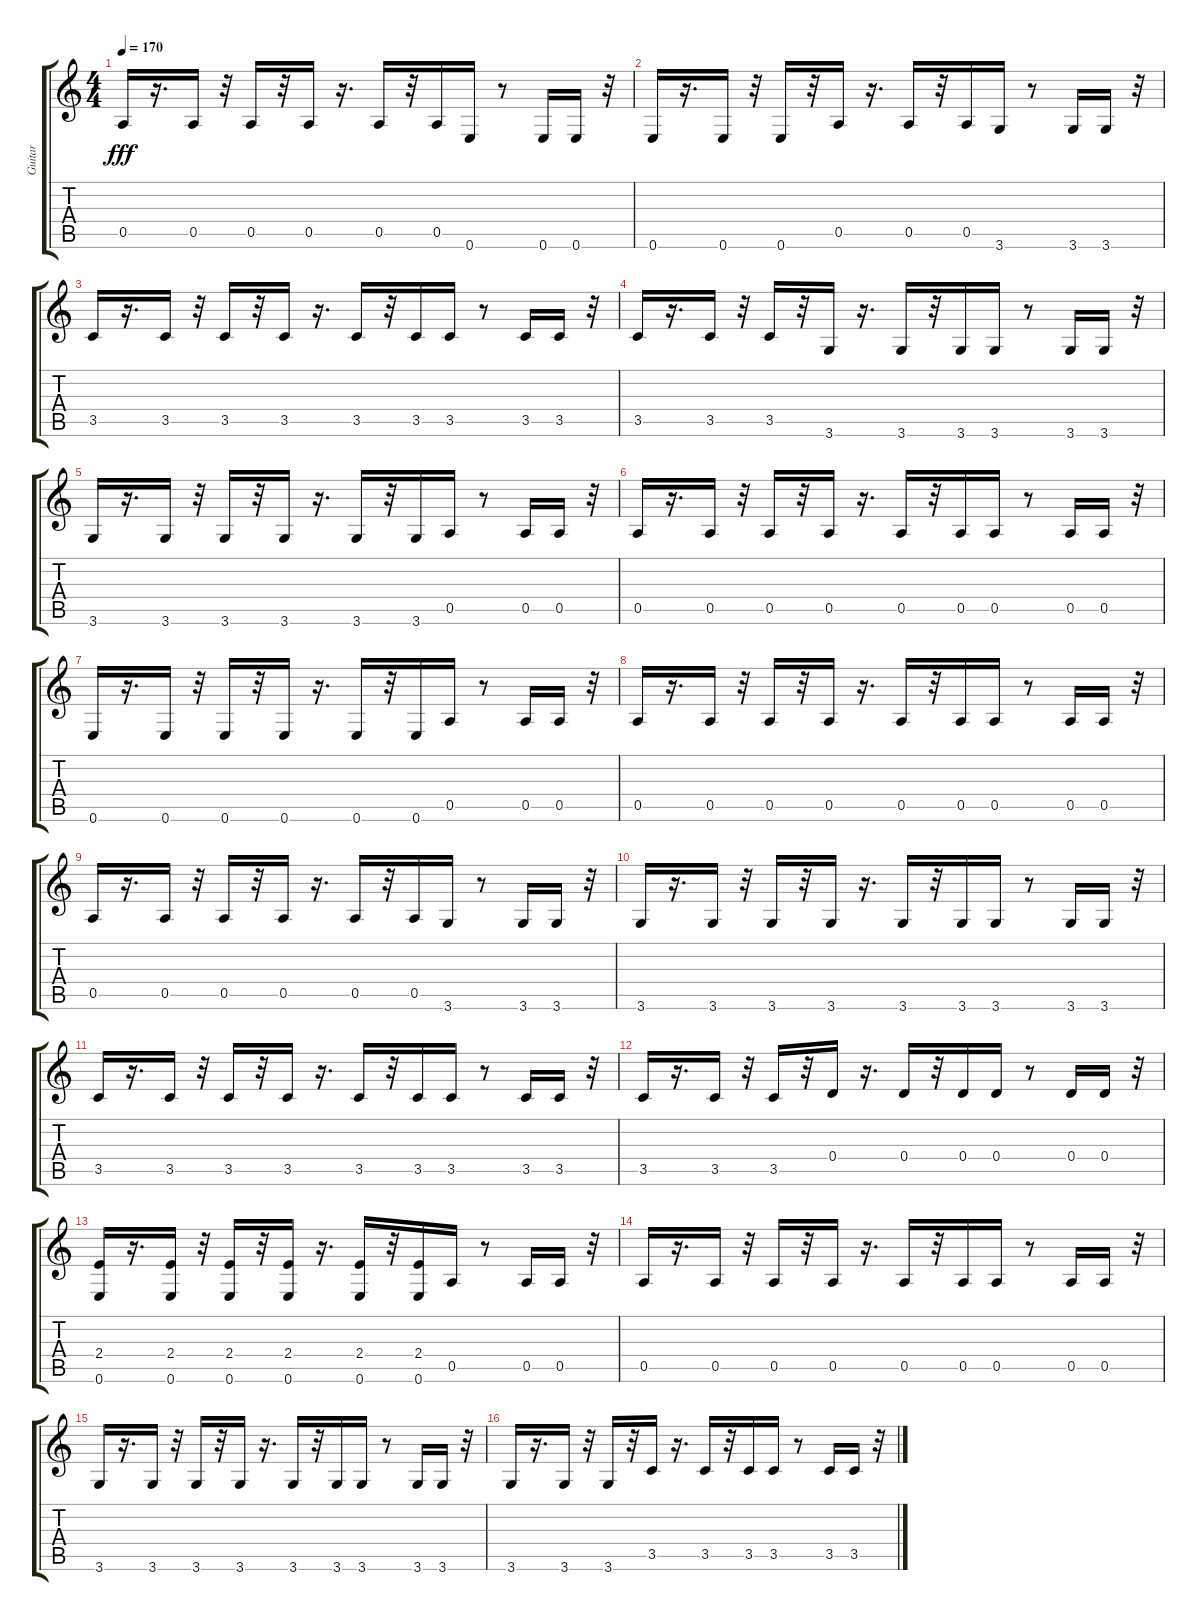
\track ("Guitar" "Guitar") {instrument distortionguitar}
\staff {score tabs}
\tuning (E4 B3 G3 D3 A2 E2) {hide}
\ts (4 4)
\tempo 170
\clef g2
\ks c
0.5.16{dy fff} r.16{d} 0.5.16 r.32 0.5.16 r.32 0.5.16 r.16{d} 0.5.16 r.32 0.5.16 0.6.16 r.8 0.6.16 0.6.16 r.32 |
0.6.16 r.16{d} 0.6.16 r.32 0.6.16 r.32 0.5.16 r.16{d} 0.5.16 r.32 0.5.16 3.6.16 r.8 3.6.16 3.6.16 r.32 |
3.5.16 r.16{d} 3.5.16 r.32 3.5.16 r.32 3.5.16 r.16{d} 3.5.16 r.32 3.5.16 3.5.16 r.8 3.5.16 3.5.16 r.32 |
3.5.16 r.16{d} 3.5.16 r.32 3.5.16 r.32 3.6.16 r.16{d} 3.6.16 r.32 3.6.16 3.6.16 r.8 3.6.16 3.6.16 r.32 |
3.6.16 r.16{d} 3.6.16 r.32 3.6.16 r.32 3.6.16 r.16{d} 3.6.16 r.32 3.6.16 0.5.16 r.8 0.5.16 0.5.16 r.32 |
0.5.16 r.16{d} 0.5.16 r.32 0.5.16 r.32 0.5.16 r.16{d} 0.5.16 r.32 0.5.16 0.5.16 r.8 0.5.16 0.5.16 r.32 |
0.6.16 r.16{d} 0.6.16 r.32 0.6.16 r.32 0.6.16 r.16{d} 0.6.16 r.32 0.6.16 0.5.16 r.8 0.5.16 0.5.16 r.32 |
0.5.16 r.16{d} 0.5.16 r.32 0.5.16 r.32 0.5.16 r.16{d} 0.5.16 r.32 0.5.16 0.5.16 r.8 0.5.16 0.5.16 r.32 |
0.5.16 r.16{d} 0.5.16 r.32 0.5.16 r.32 0.5.16 r.16{d} 0.5.16 r.32 0.5.16 3.6.16 r.8 3.6.16 3.6.16 r.32 |
3.6.16 r.16{d} 3.6.16 r.32 3.6.16 r.32 3.6.16 r.16{d} 3.6.16 r.32 3.6.16 3.6.16 r.8 3.6.16 3.6.16 r.32 |
3.5.16 r.16{d} 3.5.16 r.32 3.5.16 r.32 3.5.16 r.16{d} 3.5.16 r.32 3.5.16 3.5.16 r.8 3.5.16 3.5.16 r.32 |
3.5.16 r.16{d} 3.5.16 r.32 3.5.16 r.32 0.4.16 r.16{d} 0.4.16 r.32 0.4.16 0.4.16 r.8 0.4.16 0.4.16 r.32 |
(2.4 0.6).16 r.16{d} (2.4 0.6).16 r.32 (2.4 0.6).16 r.32 (2.4 0.6).16 r.16{d} (2.4 0.6).16 r.32 (2.4 0.6).16 0.5.16 r.8 0.5.16 0.5.16 r.32 |
0.5.16 r.16{d} 0.5.16 r.32 0.5.16 r.32 0.5.16 r.16{d} 0.5.16 r.32 0.5.16 0.5.16 r.8 0.5.16 0.5.16 r.32 |
3.6.16 r.16{d} 3.6.16 r.32 3.6.16 r.32 3.6.16 r.16{d} 3.6.16 r.32 3.6.16 3.6.16 r.8 3.6.16 3.6.16 r.32 |
3.6.16 r.16{d} 3.6.16 r.32 3.6.16 r.32 3.5.16 r.16{d} 3.5.16 r.32 3.5.16 3.5.16 r.8 3.5.16 3.5.16 r.32
